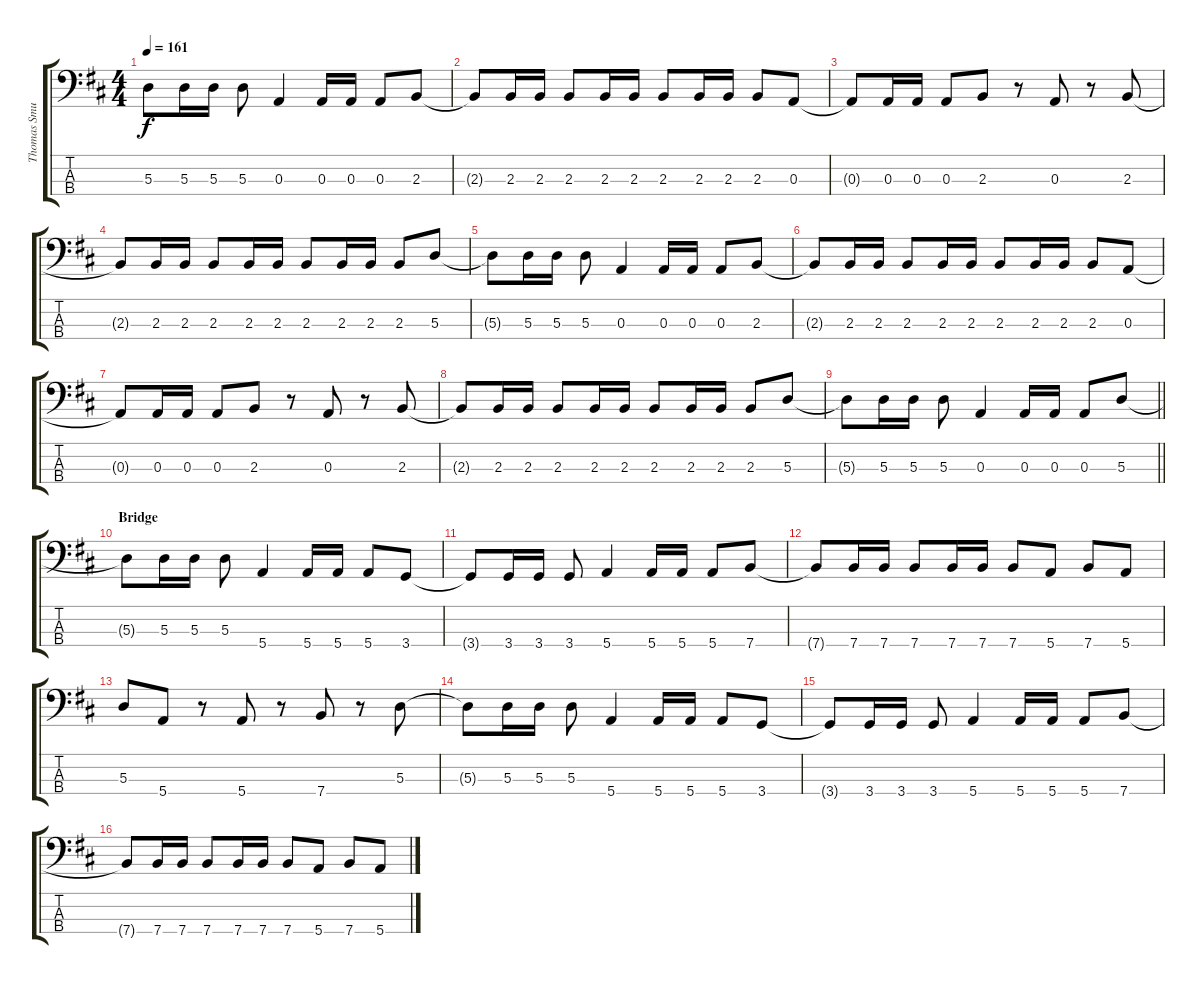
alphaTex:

\track ("Thomas Smuszynski" "Thomas Smu") {instrument electricbasspick}
\staff {score tabs}
\tuning (G2 D2 A1 E1) {hide}
\ts (4 4)
\tempo 161
\clef f4
\ks bminor
5.3{t}.8{dy f} 5.3.16 5.3.16 5.3.8 0.3.4 0.3.16 0.3.16 0.3.8 2.3.8 |
2.3{t}.8 2.3.16 2.3.16 2.3.8 2.3.16 2.3.16 2.3.8 2.3.16 2.3.16 2.3.8 0.3.8 |
0.3{t}.8 0.3.16 0.3.16 0.3.8 2.3.8 r.8 0.3.8 r.8 2.3.8 |
2.3{t}.8 2.3.16 2.3.16 2.3.8 2.3.16 2.3.16 2.3.8 2.3.16 2.3.16 2.3.8 5.3.8 |
5.3{t}.8 5.3.16 5.3.16 5.3.8 0.3.4 0.3.16 0.3.16 0.3.8 2.3.8 |
2.3{t}.8 2.3.16 2.3.16 2.3.8 2.3.16 2.3.16 2.3.8 2.3.16 2.3.16 2.3.8 0.3.8 |
0.3{t}.8 0.3.16 0.3.16 0.3.8 2.3.8 r.8 0.3.8 r.8 2.3.8 |
2.3{t}.8 2.3.16 2.3.16 2.3.8 2.3.16 2.3.16 2.3.8 2.3.16 2.3.16 2.3.8 5.3.8 |
\barLineRight lightlight
5.3{t}.8 5.3.16 5.3.16 5.3.8 0.3.4 0.3.16 0.3.16 0.3.8 5.3.8 |
\section ("" "Bridge")
5.3{t}.8 5.3.16 5.3.16 5.3.8 5.4.4 5.4.16 5.4.16 5.4.8 3.4.8 |
3.4{t}.8 3.4.16 3.4.16 3.4.8 5.4.4 5.4.16 5.4.16 5.4.8 7.4.8 |
7.4{t}.8 7.4.16 7.4.16 7.4.8 7.4.16 7.4.16 7.4.8 5.4.8 7.4.8 5.4.8 |
5.3.8 5.4.8 r.8 5.4.8 r.8 7.4.8 r.8 5.3.8 |
5.3{t}.8 5.3.16 5.3.16 5.3.8 5.4.4 5.4.16 5.4.16 5.4.8 3.4.8 |
3.4{t}.8 3.4.16 3.4.16 3.4.8 5.4.4 5.4.16 5.4.16 5.4.8 7.4.8 |
7.4{t}.8 7.4.16 7.4.16 7.4.8 7.4.16 7.4.16 7.4.8 5.4.8 7.4.8 5.4.8
